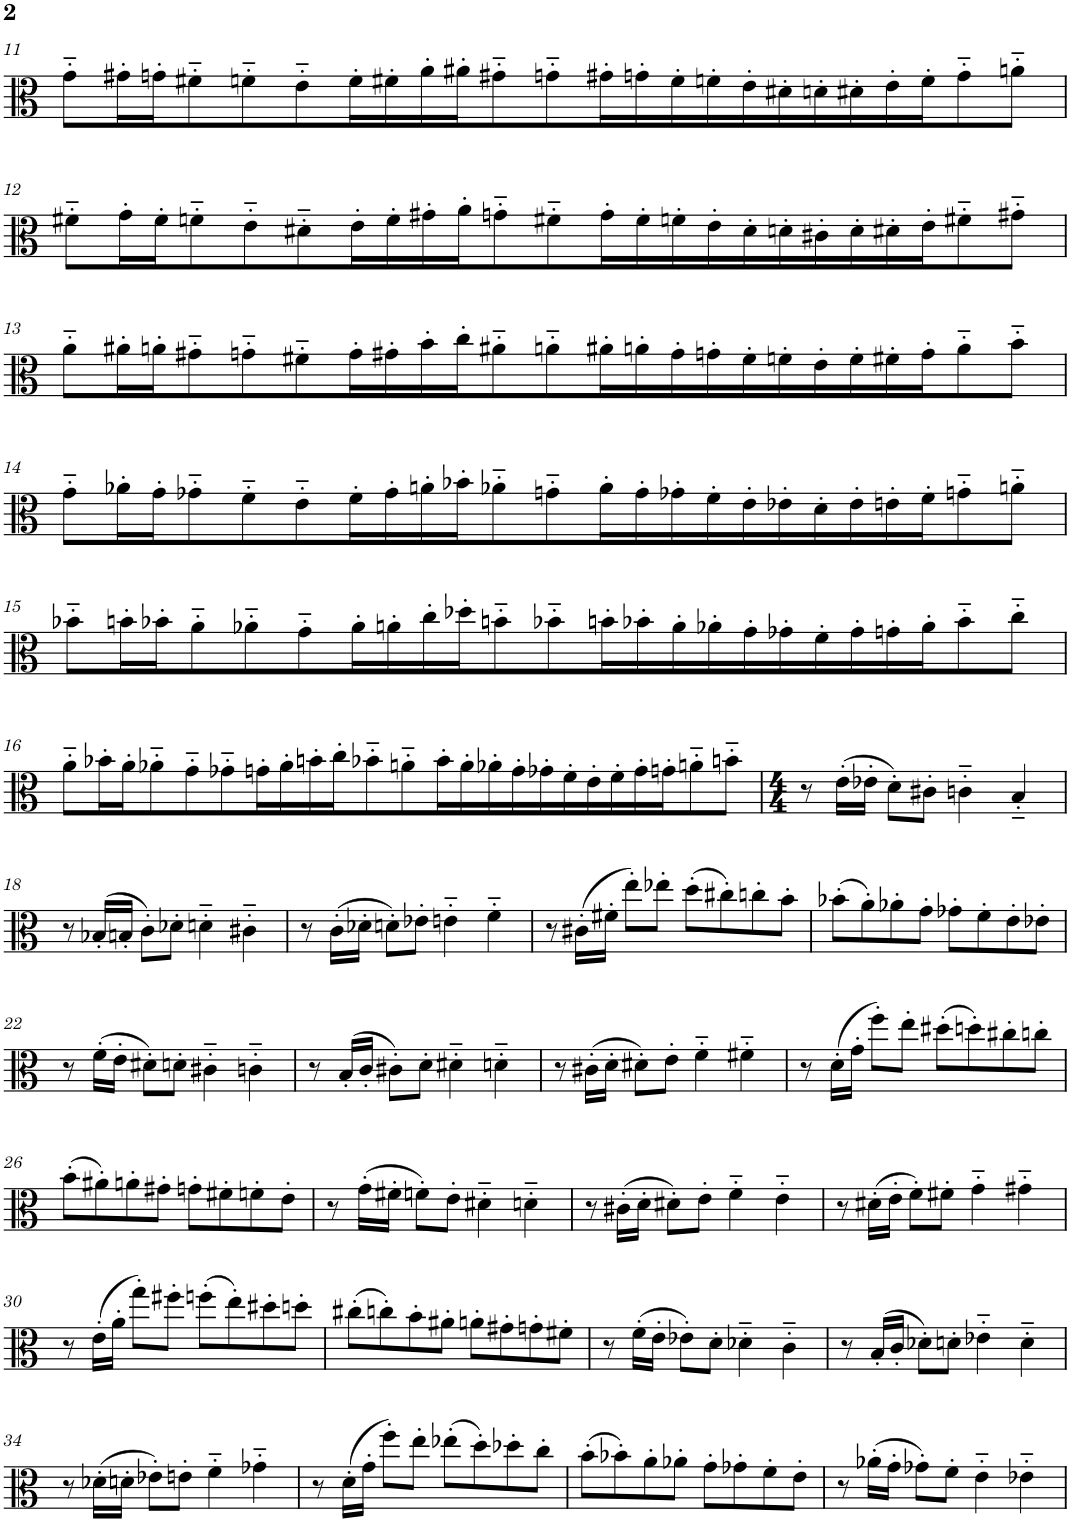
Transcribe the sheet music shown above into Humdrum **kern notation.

**kern
*part1
*staff1
*I"Viola
*I'Vla.
!!LO:PB:g=z
*clefC3
*k[]
*M8/4
=11
8g'~\L
16g#X'\L
16gn'\J
8f#X'~\
8fn'~\
8e'~\
16f'\L
16f#X'\
16a'\
16a#X'\J
8g#X'~\
8gn'~\
16g#X'\L
16gn'\
16f#'\
16fn'\
16e'\
16d#X'\
16dn'\
16d#X'\
16e'\
16f'\J
8g'~\
8an'~\J
!!LO:LB:g=z
=12
8f#X'~\L
16g'\L
16f#'\J
8fn'~\
8e'~\
8d#X'~\
16e'\L
16f'\
16g#X'\
16a'\J
8gn'~\
8f#X'~\
16g'\L
16f#'\
16fn'\
16e'\
16d#'\
16dn'\
16c#X'\
16d'\
16d#X'\
16e'\J
8f#X'~\
8g#X'~\J
!!LO:LB:g=z
=13
8a'~\L
16a#X'\L
16an'\J
8g#X'~\
8gn'~\
8f#X'~\
16g'\L
16g#X'\
16b'\
16cc'\J
8a#X'~\
8an'~\
16a#X'\L
16an'\
16g#'\
16gn'\
16f#'\
16fn'\
16e'\
16f'\
16f#X'\
16g'\J
8a'~\
8b'~\J
!!LO:LB:g=z
=14
8g'~\L
16a-X'\L
16g'\J
8g-X'~\
8f'~\
8e'~\
16f'\L
16g-'\
16an'\
16b-X'\J
8a-X'~\
8gn'~\
16a-'\L
16g'\
16g-X'\
16f'\
16e'\
16e-X'\
16d'\
16e-'\
16en'\
16f'\J
8gn'~\
8an'~\J
!!LO:LB:g=z
=15
8b-X'~\L
16bn'\L
16b-X'\J
8a'~\
8a-X'~\
8g'~\
16a-'\L
16an'\
16cc'\
16dd-X'\J
8bn'~\
8b-X'~\
16bn'\L
16b-X'\
16a'\
16a-X'\
16g'\
16g-X'\
16f'\
16g-'\
16gn'\
16a-'\J
8b-'~\
8cc'~\J
!!LO:LB:g=z
=16
8a'~\L
16b-X'\L
16a'\J
8a-X'~\
8g'~\
8g-X'~\
16gn'\L
16a-'\
16bn'\
16cc'\J
8b-X'~\
8an'~\
16b-'\L
16a'\
16a-X'\
16g'\
16g-X'\
16f'\
16e'\
16f'\
16g-'\
16gn'\J
8an'~\
8bn'~\J
=17
*M4/4
8r
(16e'\LL
16e-X'\JJ
8d'\L)
8c#X'\J
4cn'~\
4B'~/
!!LO:LB:g=z
=18
8r
(16B-X'/LL
16Bn'/JJ
8c'\L)
8d-X'\J
4dn'~\
4c#X'~\
=19
8r
(16c'\LL
16d-X'\JJ
8dn'\L)
8e-X'\J
4en'~\
4f'~\
=20
8r
(16c#X'\LL
16f#X'\JJ
8ee'\L)
8ee-X'\J
(8dd'\L
8cc#X'\)
8ccn'\
8b'\J
=21
(8b-X'\L
8a'\)
8a-X'\
8g'\J
8g-X'\L
8f'\
8e'\
8e-X'\J
!!LO:LB:g=z
=22
8r
(16f'\LL
16e'\JJ
8d#X'\L)
8dn'\J
4c#X'~\
4cn'~\
=23
8r
(16B'/LL
16c'/JJ
8c#X'\L)
8d'\J
4d#X'~\
4dn'~\
=24
8r
(16c#X'\LL
16d'\JJ
8d#X'\L)
8e'\J
4f'~\
4f#X'~\
=25
8r
(16d'\LL
16g'\JJ
8ff'\L)
8ee'\J
(8dd#X'\L
8ddn'\)
8cc#X'\
8ccn'\J
!!LO:LB:g=z
=26
(8b'\L
8a#X'\)
8an'\
8g#X'\J
8gn'\L
8f#X'\
8fn'\
8e'\J
=27
8r
(16g'\LL
16f#X'\JJ
8fn'\L)
8e'\J
4d#X'~\
4dn'~\
=28
8r
(16c#X'\LL
16d'\JJ
8d#X'\L)
8e'\J
4f'~\
4e'~\
=29
8r
(16d#X'\LL
16e'\JJ
8f'\L)
8f#X'\J
4g'~\
4g#X'~\
!!LO:LB:g=z
=30
8r
(16e'\LL
16a'\JJ
8gg'\L)
8ff#X'\J
(8ffn'\L
8ee'\)
8dd#X'\
8ddn'\J
=31
(8cc#X'\L
8ccn'\)
8b'\
8a#X'\J
8an'\L
8g#X'\
8gn'\
8f#X'\J
=32
8r
(16f'\LL
16e'\JJ
8e-X'\L)
8d'\J
4d-X'~\
4c'~\
=33
8r
(16B'/LL
16c'/JJ
8d-X'\L)
8dn'\J
4e-X'~\
4d'~\
!!LO:LB:g=z
=34
8r
(16d-X'\LL
16dn'\JJ
8e-X'\L)
8en'\J
4f'~\
4g-X'~\
=35
8r
(16d'\LL
16g'\JJ
8ff'\L)
8ee'\J
(8ee-X'\L
8dd'\)
8dd-X'\
8cc'\J
=36
(8b'\L
8b-X'\)
8a'\
8a-X'\J
8g'\L
8g-X'\
8f'\
8e'\J
=37
8r
(16a-X'\LL
16g'\JJ
8g-X'\L)
8f'\J
4e'~\
4e-X'~\
=
*-
